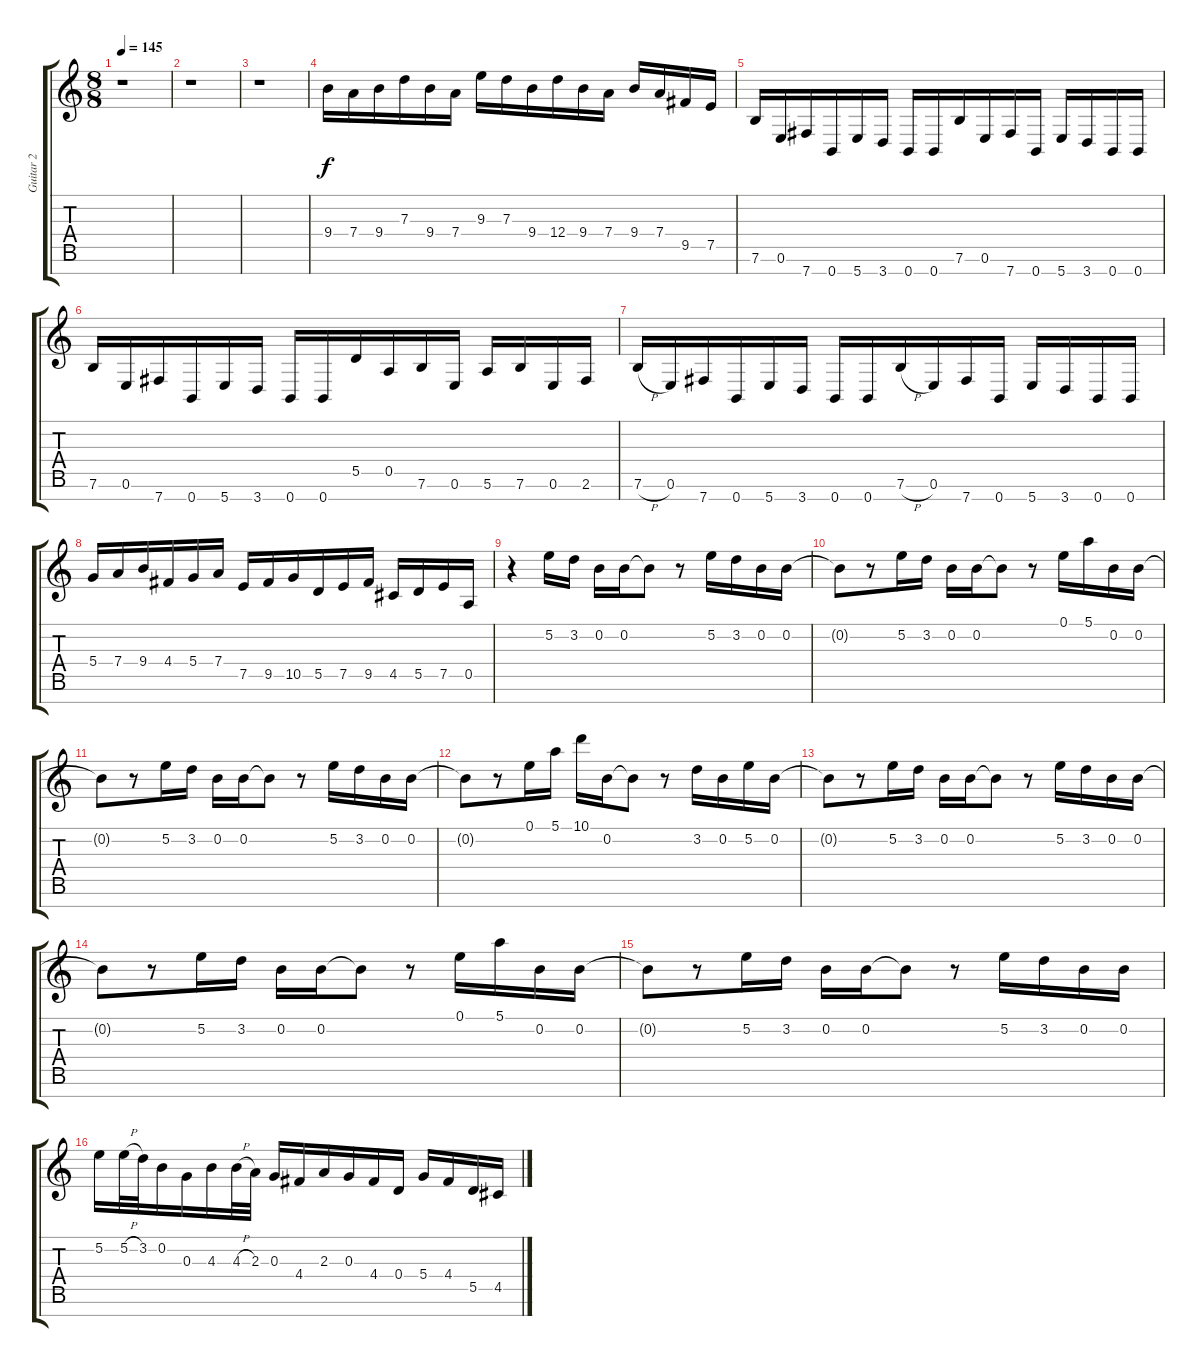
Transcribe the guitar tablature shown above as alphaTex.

\track ("Guitar 2" "Guitar 2") {instrument overdrivenguitar}
\staff {score tabs}
\tuning (E4 B3 G3 D3 A2 E2 B1) {hide}
\ts (8 8)
\tempo 145
\clef g2
\ks c
r.1{dy f instrument overdrivenguitar} |
r.1 |
r.1 |
9.4.16 7.4.16 9.4.16 7.3.16 9.4.16 7.4.16 9.3.16 7.3.16 9.4.16 12.4.16 9.4.16 7.4.16 9.4.16 7.4.16 9.5.16 7.5.16 |
7.6.16 0.6.16 7.7.16 0.7.16 5.7.16 3.7.16 0.7.16 0.7.16 7.6.16 0.6.16 7.7.16 0.7.16 5.7.16 3.7.16 0.7.16 0.7.16 |
7.6.16 0.6.16 7.7.16 0.7.16 5.7.16 3.7.16 0.7.16 0.7.16 5.5.16 0.5.16 7.6.16 0.6.16 5.6.16 7.6.16 0.6.16 2.6.16 |
7.6{h}.16 0.6.16 7.7.16 0.7.16 5.7.16 3.7.16 0.7.16 0.7.16 7.6{h}.16 0.6.16 7.7.16 0.7.16 5.7.16 3.7.16 0.7.16 0.7.16 |
5.4.16 7.4.16 9.4.16 4.4.16 5.4.16 7.4.16 7.5.16 9.5.16 10.5.16 5.5.16 7.5.16 9.5.16 4.5.16 5.5.16 7.5.16 0.5.16 |
r.4 5.2.16 3.2.16 0.2.16 0.2.16 0.2{t}.8 r.8 5.2.16 3.2.16 0.2.16 0.2.16 |
0.2{t}.8 r.8 5.2.16 3.2.16 0.2.16 0.2.16 0.2{t}.8 r.8 0.1.16 5.1.16 0.2.16 0.2.16 |
0.2{t}.8 r.8 5.2.16 3.2.16 0.2.16 0.2.16 0.2{t}.8 r.8 5.2.16 3.2.16 0.2.16 0.2.16 |
0.2{t}.8 r.8 0.1.16 5.1.16 10.1.16 0.2.16 0.2{t}.8 r.8 3.2.16 0.2.16 5.2.16 0.2.16 |
0.2{t}.8 r.8 5.2.16 3.2.16 0.2.16 0.2.16 0.2{t}.8 r.8 5.2.16 3.2.16 0.2.16 0.2.16 |
0.2{t}.8 r.8 5.2.16 3.2.16 0.2.16 0.2.16 0.2{t}.8 r.8 0.1.16 5.1.16 0.2.16 0.2.16 |
0.2{t}.8 r.8 5.2.16 3.2.16 0.2.16 0.2.16 0.2{t}.8 r.8 5.2.16 3.2.16 0.2.16 0.2.16 |
5.2.16 5.2{h}.32 3.2.32 0.2.16 0.3.16 4.3.16 4.3{h}.32 2.3.32 0.3.16 4.4.16 2.3.16 0.3.16 4.4.16 0.4.16 5.4.16 4.4.16 5.5.16 4.5.16
